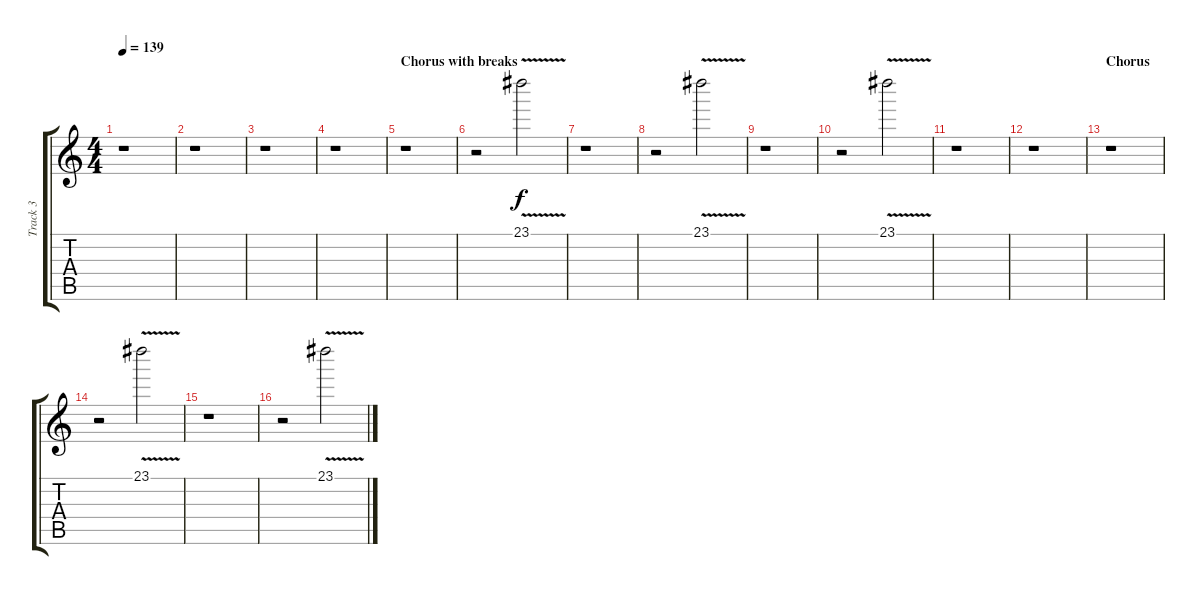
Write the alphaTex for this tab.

\track ("Track 3" "Track 3") {instrument overdrivenguitar}
\staff {score tabs}
\tuning (E4 B3 G3 D3 A2 E2) {hide}
\ts (4 4)
\tempo 139
\clef g2
\ks c
r.1{dy f} |
r.1 |
r.1 |
r.1 |
\section ("" "Chorus with breaks")
r.1 |
r.2 23.1{v}.2 |
r.1 |
r.2 23.1{v}.2 |
r.1 |
r.2 23.1{v}.2 |
r.1 |
r.1 |
\section ("" "Chorus")
r.1 |
r.2 23.1{v}.2 |
r.1 |
r.2 23.1{v}.2
